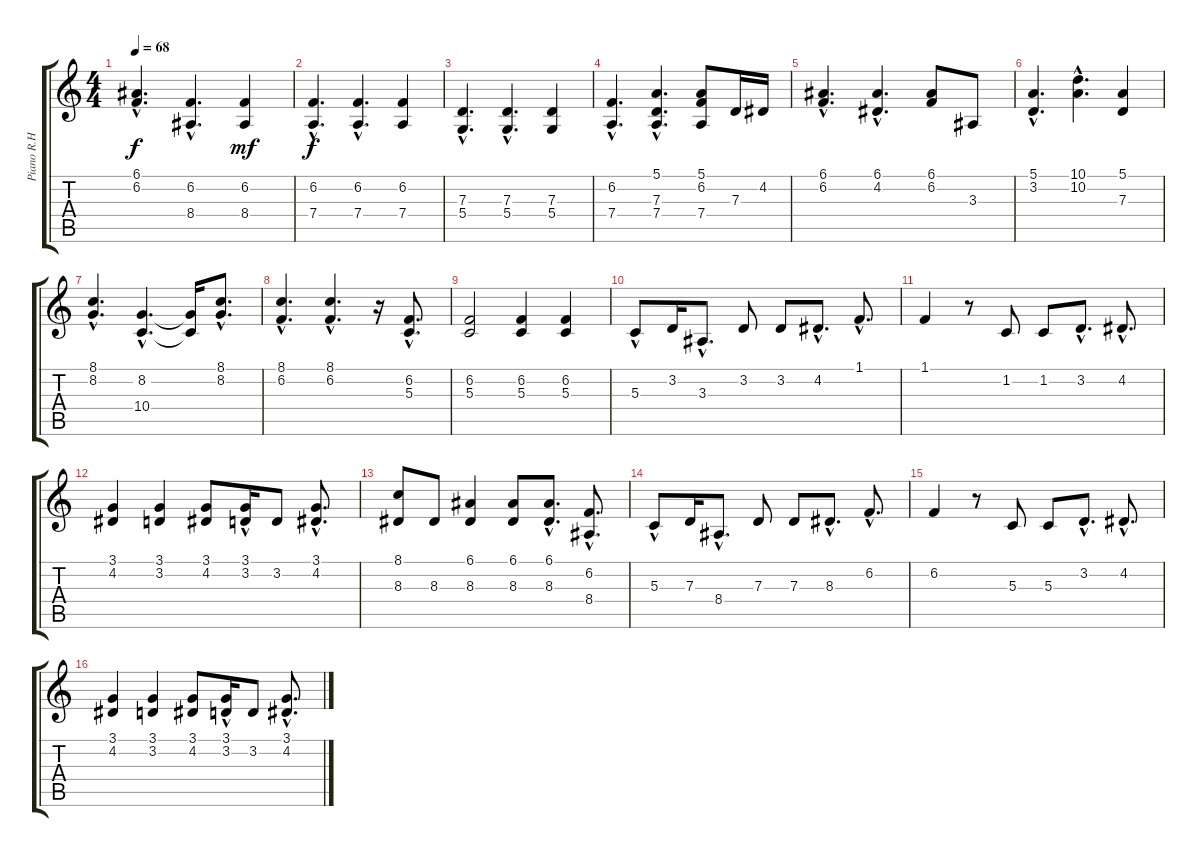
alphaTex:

\track ("Piano R.H" "Piano R.H") {instrument acousticgrandpiano}
\staff {score tabs}
\tuning (E4 B3 G3 D3 A2 E2) {hide}
\ts (4 4)
\tempo 68
\clef g2
\ks c
(6.1{hac} 6.2{hac}).4{d dy f} (6.2{hac} 8.4{hac}).4{d} (6.2 8.4).4{dy mf} |
(6.2{hac} 7.4{hac}).4{d dy f} (6.2{hac} 7.4{hac}).4{d} (6.2 7.4).4 |
(7.3{hac} 5.4{hac}).4{d} (7.3{hac} 5.4{hac}).4{d} (7.3 5.4).4 |
(6.2{hac} 7.4{hac}).4{d} (5.1{hac} 7.3{hac} 7.4{hac}).4{d} (5.1 6.2 7.4).8 7.3.16 4.2.16 |
(6.1{hac} 6.2{hac}).4{d} (6.1{hac} 4.2{hac}).4{d} (6.1 6.2).8 3.3.8 |
(5.1{hac} 3.2{hac}).4{d} (10.1{hac} 10.2{hac}).4{d} (5.1 7.3).4 |
(8.1{hac} 8.2{hac}).4{d} (8.2{hac} 10.4{hac}).4{d} (8.2{t} 10.4{t}).16 (8.1{hac} 8.2{hac}).8{d} |
(8.1{hac} 6.2{hac}).4{d} (8.1{hac} 6.2{hac}).4{d} r.16 (6.2{hac} 5.3{hac}).8{d} |
(6.2 5.3).2 (6.2 5.3).4 (6.2 5.3).4 |
5.3{hac}.8 3.2.16 3.3{hac}.8{d} 3.2.8 3.2.8 4.2{hac}.8{d} 1.1{hac}.8{d} |
1.1.4 r.8 1.2.8 1.2.8 3.2{hac}.8{d} 4.2{hac}.8{d} |
(3.1 4.2).4 (3.1 3.2).4 (3.1 4.2).8 (3.1{hac} 3.2).16 3.2.8 (3.1{hac} 4.2{hac}).8{d} |
(8.1 8.3).8 8.3.8 (6.1 8.3).4 (6.1 8.3).8 (6.1 8.3{hac}).8{d} (6.2{hac} 8.4{hac}).8{d} |
5.3{hac}.8 7.3.16 8.4{hac}.8{d} 7.3.8 7.3.8 8.3{hac}.8{d} 6.2{hac}.8{d} |
6.2.4 r.8 5.3.8 5.3.8 3.2{hac}.8{d} 4.2{hac}.8{d} |
(3.1 4.2).4 (3.1 3.2).4 (3.1 4.2).8 (3.1{hac} 3.2).16 3.2.8 (3.1{hac} 4.2{hac}).8{d}
